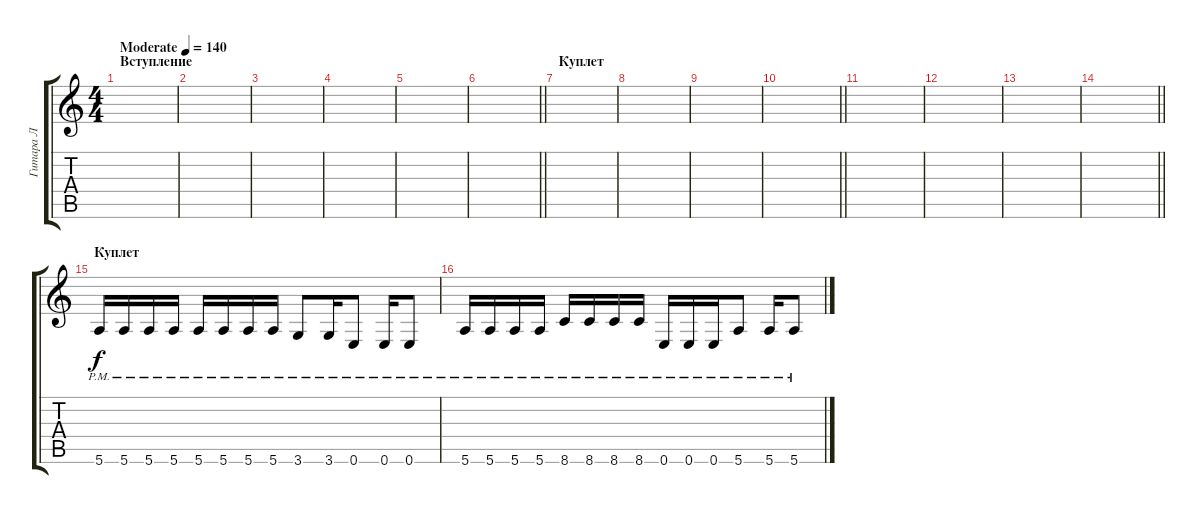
\track ("Гитара Л" "Гитара Л") {instrument distortionguitar}
\staff {score tabs}
\tuning (E4 B3 G3 D3 A2 E2) {hide}
\ts (4 4)
\section ("" "Вступление")
\tempo (140 "Moderate")
\clef g2
\ks c
|
|
|
|
|
\barLineRight lightlight
|
\section ("" "Куплет")
|
|
|
\barLineRight lightlight
|
\section ("" " ")
|
|
|
\barLineRight lightlight
|
\section ("" "Куплет")
5.6{pm}.16 5.6{pm}.16 5.6{pm}.16 5.6{pm}.16 5.6{pm}.16 5.6{pm}.16 5.6{pm}.16 5.6{pm}.16 3.6{pm}.8 3.6{pm}.16 0.6{pm}.8 0.6{pm}.16 0.6{pm}.8 |
5.6{pm}.16 5.6{pm}.16 5.6{pm}.16 5.6{pm}.16 8.6{pm}.16 8.6{pm}.16 8.6{pm}.16 8.6{pm}.16 0.6{pm}.16 0.6{pm}.16 0.6{pm}.16 5.6{pm}.8 5.6{pm}.16 5.6{pm}.8
